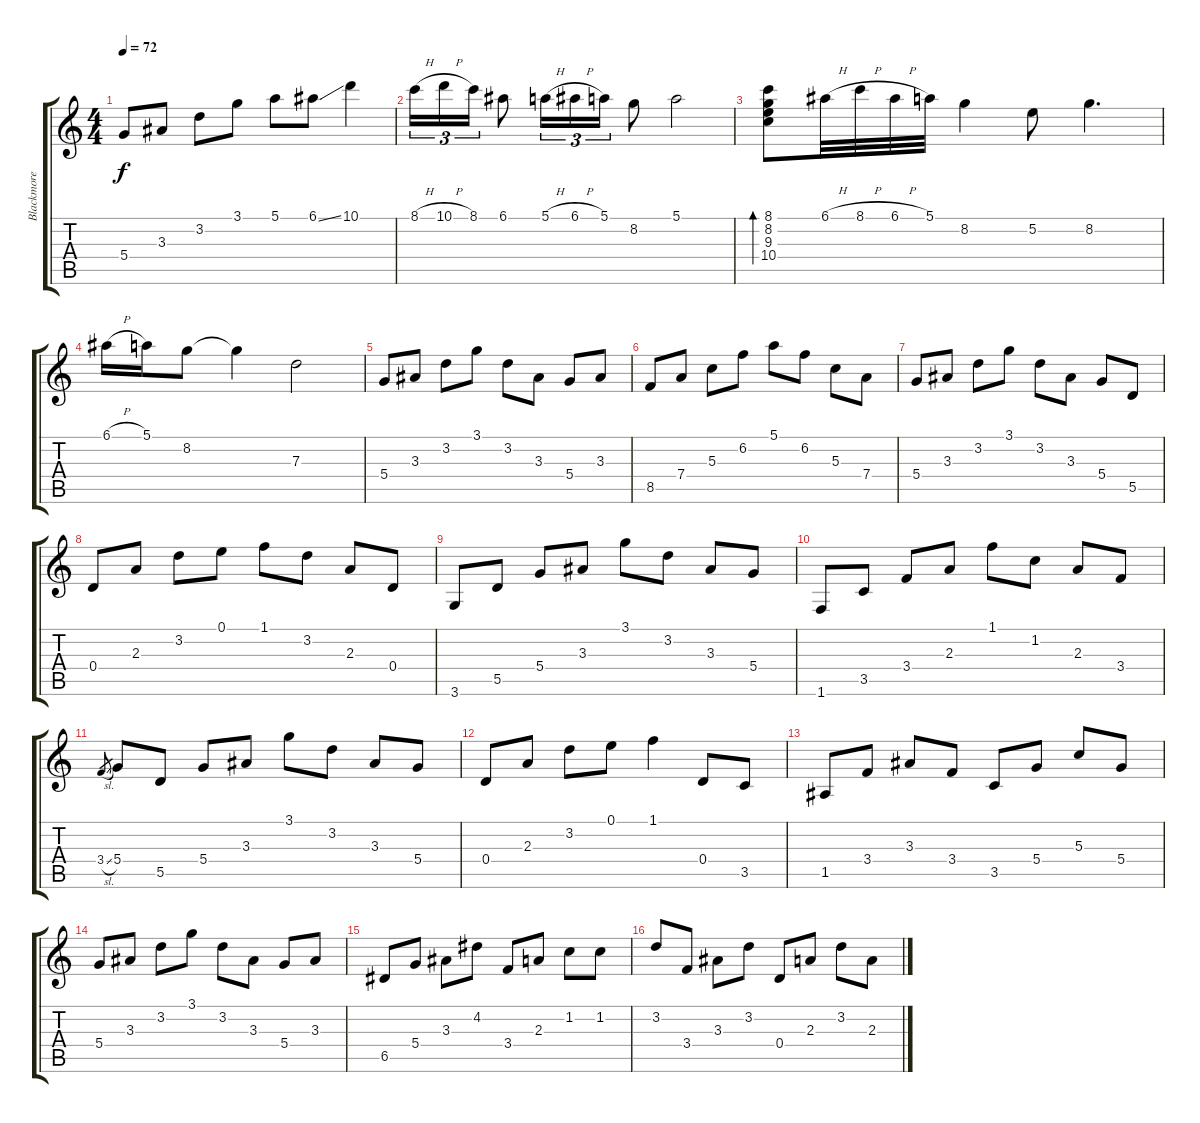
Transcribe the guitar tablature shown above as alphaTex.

\track ("Blackmore 1" "Blackmore ") {instrument acousticguitarsteel}
\staff {score tabs}
\tuning (E4 B3 G3 D3 A2 E2) {hide}
\ts (4 4)
\tempo 72
\clef g2
\ks c
5.4.8{dy f instrument acousticguitarsteel} 3.3.8 3.2.8 3.1.8 5.1.8 6.1{ss}.8 10.1.4 |
8.1{h}.16{tu (3 2)} 10.1{h}.16{tu (3 2)} 8.1.16{tu (3 2)} 6.1.8 5.1{h}.16{tu (3 2)} 6.1{h}.16{tu (3 2)} 5.1.16{tu (3 2)} 8.2.8 5.1.2 |
(8.1 8.2 9.3 10.4).8{bd 60} 6.1{h}.32 8.1{h}.32 6.1{h}.32 5.1.32 8.2.4 5.2.8 8.2.4{d} |
6.1{h}.16 5.1.16 8.2.8 8.2{t}.4 7.3.2 |
5.4.8 3.3.8 3.2.8 3.1.8 3.2.8 3.3.8 5.4.8 3.3.8 |
8.5.8 7.4.8 5.3.8 6.2.8 5.1.8 6.2.8 5.3.8 7.4.8 |
5.4.8 3.3.8 3.2.8 3.1.8 3.2.8 3.3.8 5.4.8 5.5.8 |
0.4.8 2.3.8 3.2.8 0.1.8 1.1.8 3.2.8 2.3.8 0.4.8 |
3.6.8 5.5.8 5.4.8 3.3.8 3.1.8 3.2.8 3.3.8 5.4.8 |
1.6.8 3.5.8 3.4.8 2.3.8 1.1.8 1.2.8 2.3.8 3.4.8 |
3.4{sl}.8{gr} 5.4.8 5.5.8 5.4.8 3.3.8 3.1.8 3.2.8 3.3.8 5.4.8 |
0.4.8 2.3.8 3.2.8 0.1.8 1.1.4 0.4.8 3.5.8 |
1.5.8 3.4.8 3.3.8 3.4.8 3.5.8 5.4.8 5.3.8 5.4.8 |
5.4.8 3.3.8 3.2.8 3.1.8 3.2.8 3.3.8 5.4.8 3.3.8 |
6.5.8 5.4.8 3.3.8 4.2.8 3.4.8 2.3.8 1.2.8 1.2.8 |
3.2.8 3.4.8 3.3.8 3.2.8 0.4.8 2.3.8 3.2.8 2.3.8
